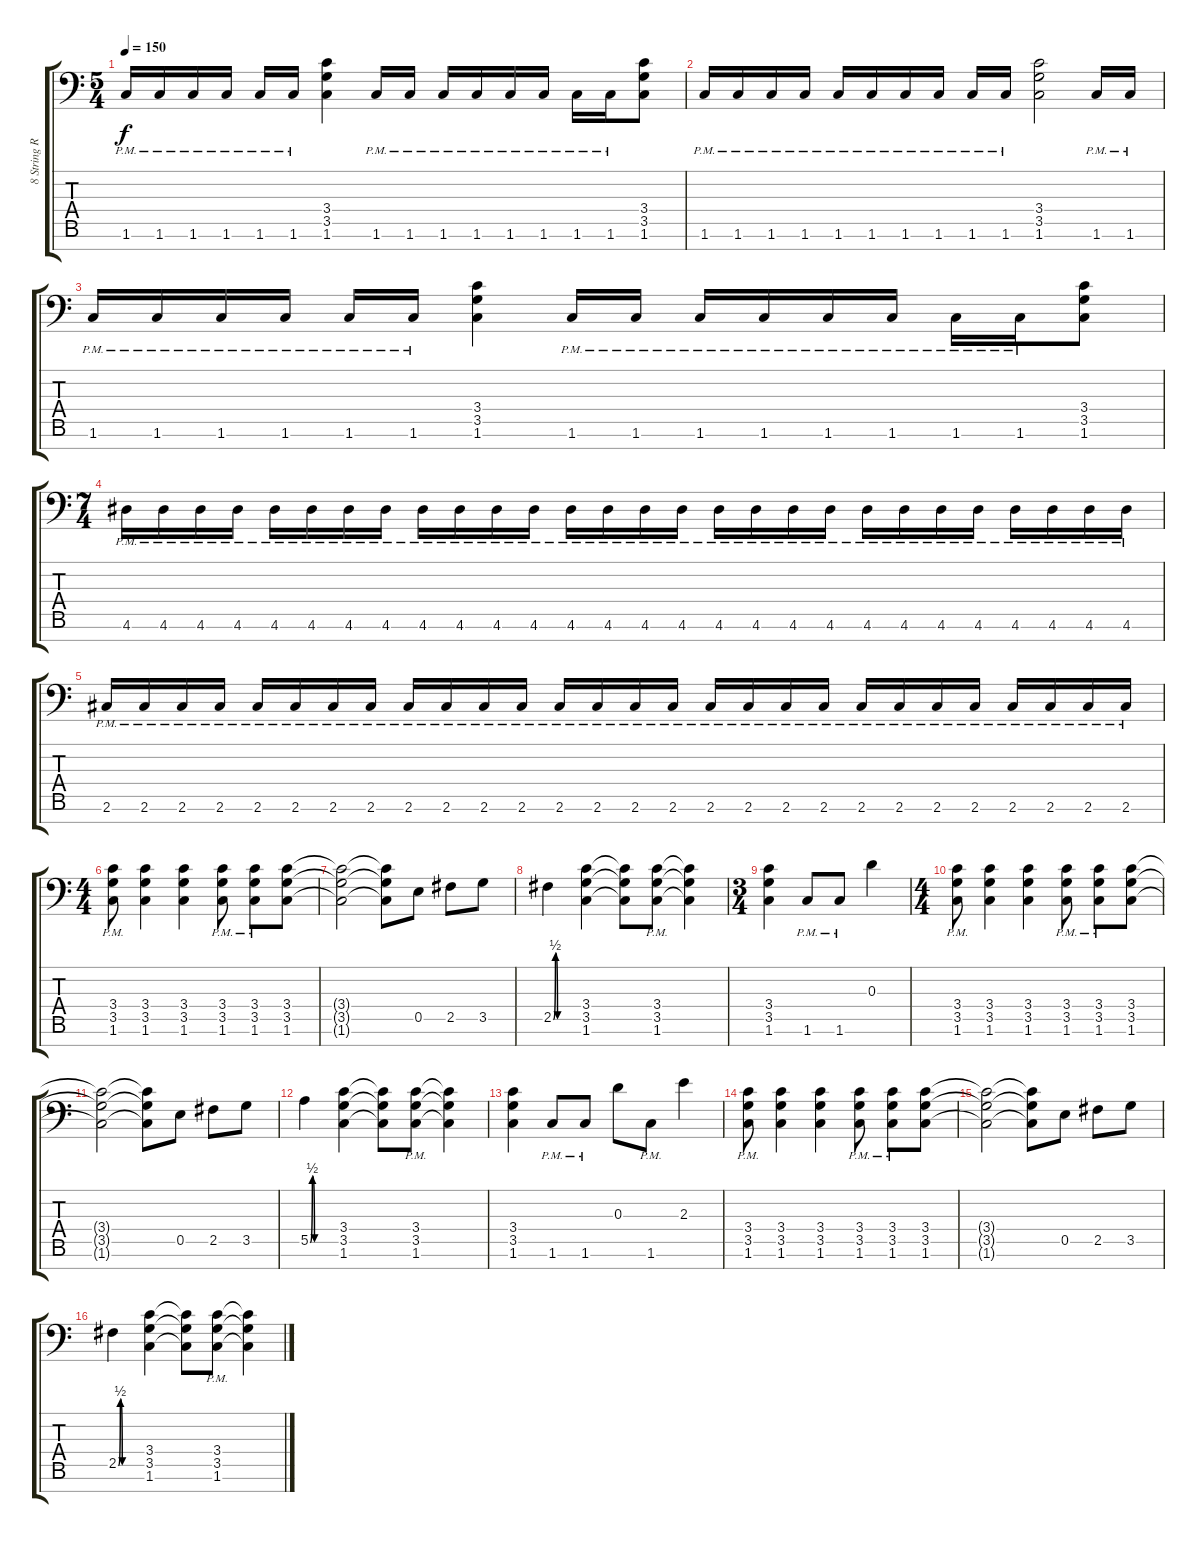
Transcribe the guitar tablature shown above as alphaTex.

\track ("8 String Rhythm L" "8 String R") {instrument distortionguitar}
\staff {score tabs}
\tuning (B3 G3 D3 A2 E2 B1 Gb1) {hide}
\ts (5 4)
\tempo 150
\clef f4
\ks c
1.6{pm}.16{dy f} 1.6{pm}.16 1.6{pm}.16 1.6{pm}.16 1.6{pm}.16 1.6{pm}.16 (3.4 3.5 1.6).4 1.6{pm}.16 1.6{pm}.16 1.6{pm}.16 1.6{pm}.16 1.6{pm}.16 1.6{pm}.16 1.6{pm}.16 1.6{pm}.16 (3.4 3.5 1.6).8 |
1.6{pm}.16 1.6{pm}.16 1.6{pm}.16 1.6{pm}.16 1.6{pm}.16 1.6{pm}.16 1.6{pm}.16 1.6{pm}.16 1.6{pm}.16 1.6{pm}.16 (3.4 3.5 1.6).2 1.6{pm}.16 1.6{pm}.16 |
1.6{pm}.16 1.6{pm}.16 1.6{pm}.16 1.6{pm}.16 1.6{pm}.16 1.6{pm}.16 (3.4 3.5 1.6).4 1.6{pm}.16 1.6{pm}.16 1.6{pm}.16 1.6{pm}.16 1.6{pm}.16 1.6{pm}.16 1.6{pm}.16 1.6{pm}.16 (3.4 3.5 1.6).8 |
\ts (7 4)
4.6{pm}.16 4.6{pm}.16 4.6{pm}.16 4.6{pm}.16 4.6{pm}.16 4.6{pm}.16 4.6{pm}.16 4.6{pm}.16 4.6{pm}.16 4.6{pm}.16 4.6{pm}.16 4.6{pm}.16 4.6{pm}.16 4.6{pm}.16 4.6{pm}.16 4.6{pm}.16 4.6{pm}.16 4.6{pm}.16 4.6{pm}.16 4.6{pm}.16 4.6{pm}.16 4.6{pm}.16 4.6{pm}.16 4.6{pm}.16 4.6{pm}.16 4.6{pm}.16 4.6{pm}.16 4.6{pm}.16 |
2.6{pm}.16 2.6{pm}.16 2.6{pm}.16 2.6{pm}.16 2.6{pm}.16 2.6{pm}.16 2.6{pm}.16 2.6{pm}.16 2.6{pm}.16 2.6{pm}.16 2.6{pm}.16 2.6{pm}.16 2.6{pm}.16 2.6{pm}.16 2.6{pm}.16 2.6{pm}.16 2.6{pm}.16 2.6{pm}.16 2.6{pm}.16 2.6{pm}.16 2.6{pm}.16 2.6{pm}.16 2.6{pm}.16 2.6{pm}.16 2.6{pm}.16 2.6{pm}.16 2.6{pm}.16 2.6{pm}.16 |
\ts (4 4)
(3.4{pm} 3.5{pm} 1.6{pm}).8 (3.4 3.5 1.6).4 (3.4 3.5 1.6).4 (3.4{pm} 3.5{pm} 1.6{pm}).8 (3.4{pm} 3.5{pm} 1.6{pm}).8 (3.4 3.5 1.6).8 |
(3.4{t} 3.5{t} 1.6{t}).2 (3.4{t} 3.5{t} 1.6{t}).8 0.5.8 2.5.8 3.5.8 |
2.5{be (custom 0 0 5 2 10 0 30 0 60 0)}.4 (3.4 3.5 1.6).4 (3.4{t} 3.5{t} 1.6{t}).8 (3.4{pm} 3.5{pm} 1.6{pm}).8 (3.4{t} 3.5{t} 1.6{t}).4 |
\ts (3 4)
(3.4 3.5 1.6).4 1.6{pm}.8 1.6{pm}.8 0.3.4 |
\ts (4 4)
(3.4{pm} 3.5{pm} 1.6{pm}).8 (3.4 3.5 1.6).4 (3.4 3.5 1.6).4 (3.4{pm} 3.5{pm} 1.6{pm}).8 (3.4{pm} 3.5{pm} 1.6{pm}).8 (3.4 3.5 1.6).8 |
(3.4{t} 3.5{t} 1.6{t}).2 (3.4{t} 3.5{t} 1.6{t}).8 0.5.8 2.5.8 3.5.8 |
5.5{be (custom 0 0 5 2 10 0 30 0 60 0)}.4 (3.4 3.5 1.6).4 (3.4{t} 3.5{t} 1.6{t}).8 (3.4{pm} 3.5{pm} 1.6{pm}).8 (3.4{t} 3.5{t} 1.6{t}).4 |
(3.4 3.5 1.6).4 1.6{pm}.8 1.6{pm}.8 0.3.8 1.6{pm}.8 2.3.4 |
(3.4{pm} 3.5{pm} 1.6{pm}).8 (3.4 3.5 1.6).4 (3.4 3.5 1.6).4 (3.4{pm} 3.5{pm} 1.6{pm}).8 (3.4{pm} 3.5{pm} 1.6{pm}).8 (3.4 3.5 1.6).8 |
(3.4{t} 3.5{t} 1.6{t}).2 (3.4{t} 3.5{t} 1.6{t}).8 0.5.8 2.5.8 3.5.8 |
2.5{be (custom 0 0 5 2 10 0 30 0 60 0)}.4 (3.4 3.5 1.6).4 (3.4{t} 3.5{t} 1.6{t}).8 (3.4{pm} 3.5{pm} 1.6{pm}).8 (3.4{t} 3.5{t} 1.6{t}).4
